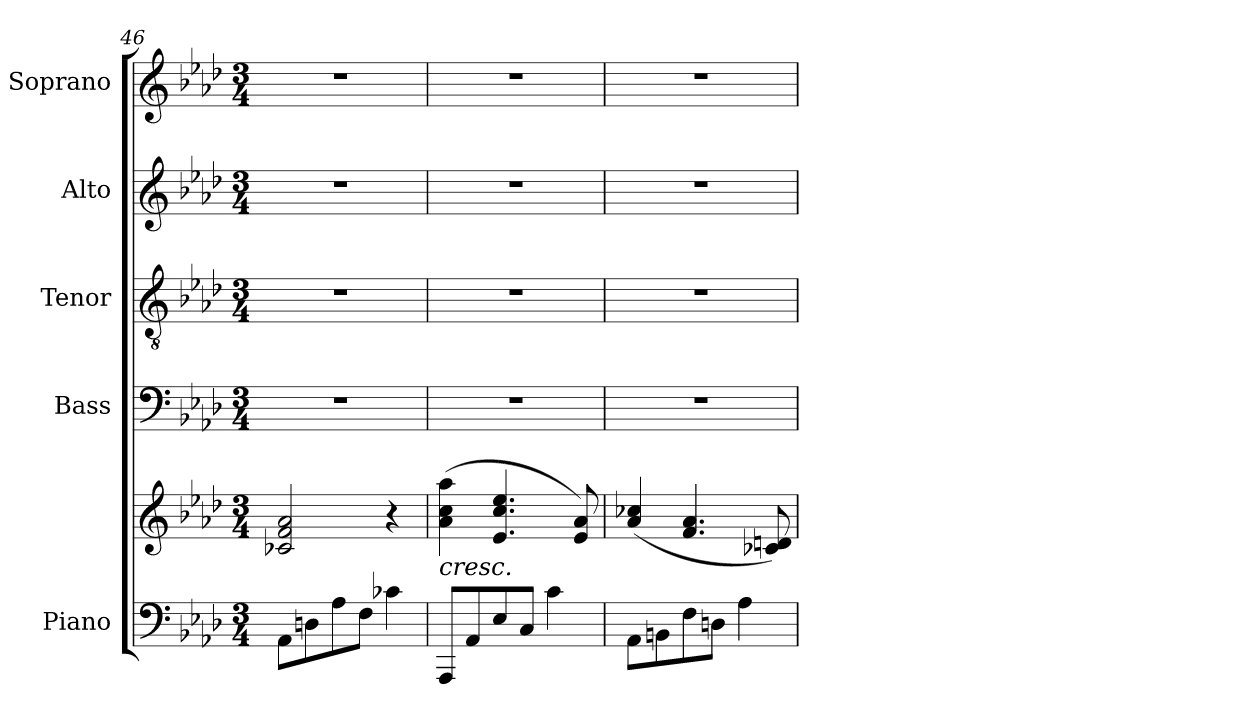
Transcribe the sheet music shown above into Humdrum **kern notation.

**kern	**kern	**kern	**kern	**kern	**kern
*part5	*part5	*part4	*part3	*part2	*part1
*staff6	*staff5	*staff4	*staff3	*staff2	*staff1
*I"Piano	*	*I"Bass	*I"Tenor	*I"Alto	*I"Soprano
*I'Pno.	*	*I'B.	*I'T.	*I'A.	*I'S.
!!LO:PB:g=z
*clefF4	*clefG2	*clefF4	*clefGv2	*clefG2	*clefG2
*k[b-e-a-d-]	*k[b-e-a-d-]	*k[b-e-a-d-]	*k[b-e-a-d-]	*k[b-e-a-d-]	*k[b-e-a-d-]
*M3/4	*M3/4	*M3/4	*M3/4	*M3/4	*M3/4
=46	=46	=46	=46	=46	=46
8AA-\L	2c-X/ 2f/ 2a-/	2.r	2.r	2.r	2.r
8Dn\	.	.	.	.	.
8A-\	.	.	.	.	.
8F\J	.	.	.	.	.
4c-X\	4r	.	.	.	.
=47	=47	=47	=47	=47	=47
!	!LO:TX:b:i:t=cresc.	!	!	!	!
8AAA-/L	(4a-\ 4cc\ 4aa-\	2.r	2.r	2.r	2.r
8AA-/	.	.	.	.	.
8E-/	4.e-/ 4.cc/ 4.ee-/	.	.	.	.
8C/J	.	.	.	.	.
4c\	.	.	.	.	.
.	8e-/ 8a-/)	.	.	.	.
=48	=48	=48	=48	=48	=48
8AA-\L	(>4a-/ 4cc-X/	2.r	2.r	2.r	2.r
8BBn\	.	.	.	.	.
8F\	4.f/ 4.a-/	.	.	.	.
8Dn\J	.	.	.	.	.
4A-\	.	.	.	.	.
.	8c-X/ 8dn/)	.	.	.	.
=	=	=	=	=	=
*-	*-	*-	*-	*-	*-
